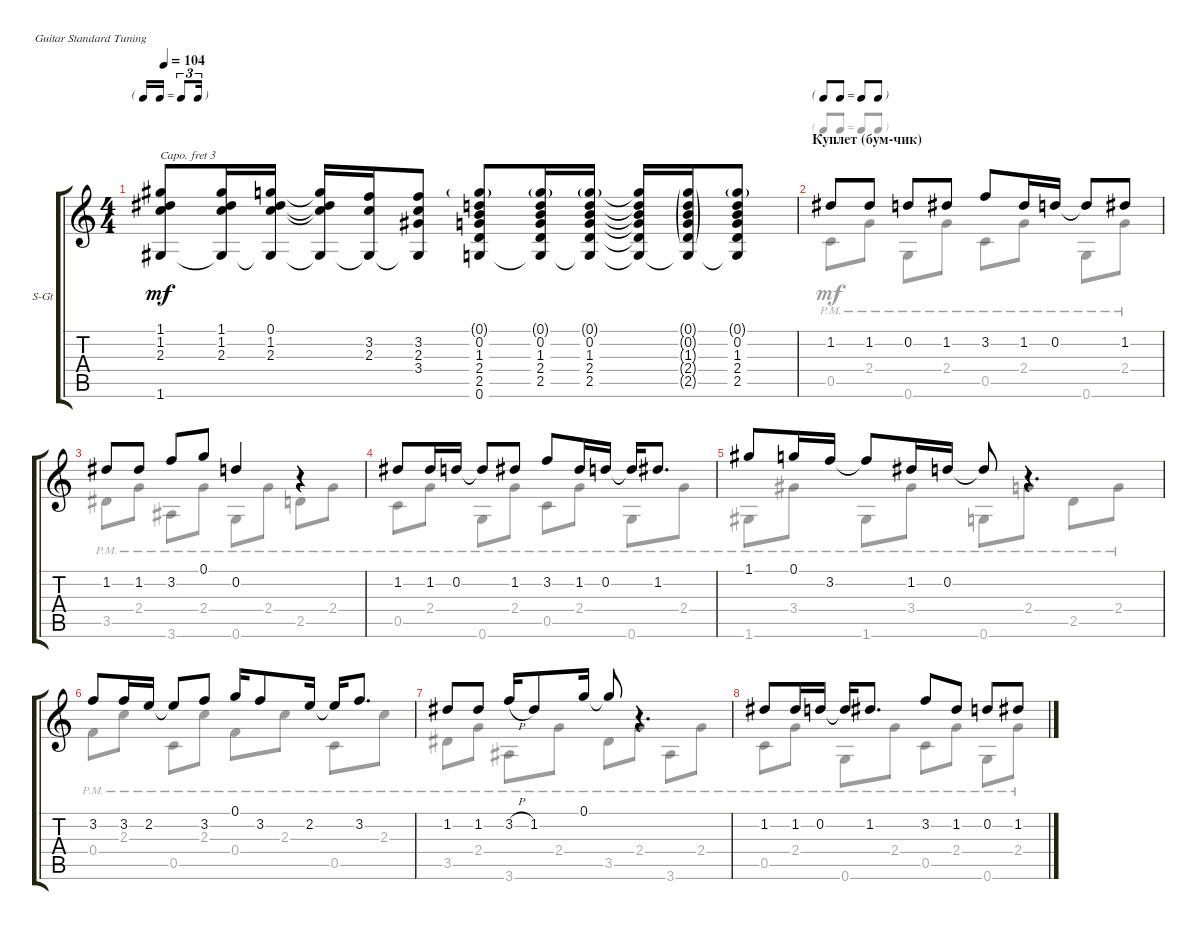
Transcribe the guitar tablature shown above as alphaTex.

\defaultSystemsLayout 4
\bracketExtendMode groupsimilarinstruments
\firstSystemTrackNameOrientation horizontal
\otherSystemsTrackNameOrientation horizontal
\chordDiagramsInScore
\track ("Steel Guitar" "S-Gt") {instrument acousticguitarsteel}
\staff {score tabs}
\capo 3
\tuning (E4 B3 G3 D3 A2 E2)
\voice
\ts (4 4)
\tf triplet16th
\tempo 104
\clef g2
\ks c
(1.1 1.2 2.3 1.6).8{dy mf} (2.3 1.2 1.1 1.6{t}).16 (0.1 1.2 2.3 1.6{t}).16 (0.1{t} 1.2{t} 2.3{t} 1.6{t}).16 (3.2 2.3 1.6{t}).16 (3.4 2.3 3.2 1.6{t}).8 (0.2 1.3 2.4 2.5 0.6 0.1{g}).8 (0.2 0.1{g} 1.3 2.4 2.5 0.6{t}).16 (0.2 0.1{g} 1.3 2.4 2.5 0.6{t}).16 (0.2{t} 0.1{t} 1.3{t} 2.4{t} 2.5{t} 0.6{t}).16 (0.2{g} 0.1{g} 1.3{g} 2.4{g} 2.5{g} 0.6{t}).16 (0.2 0.1{g} 1.3 2.4 2.5 0.6{t}).8 |
\tf none
\section ("" "Куплет (бум-чик)")
1.2.8 1.2.8 0.2.8 1.2.8 3.2.8 1.2.16 0.2.16 0.2{t}.8 1.2.8 |
1.2.8 1.2.8 3.2.8 0.1.8 0.2.4 r.4 |
1.2.8 1.2.16 0.2.16 0.2{t}.8 1.2.8 3.2.8 1.2.16 0.2.16 0.2{t}.16 1.2.8{d} |
1.1.8 0.1.16 3.2.16 3.2{t}.8 1.2.16 0.2.16 0.2{t}.8 r.4{d} |
3.2.8 3.2.16 2.2.16 2.2{t}.8 3.2.8 0.1.16 3.2.8 2.2.16 2.2{t}.16 3.2.8{d} |
1.2.8 1.2.8 3.2{h}.16 1.2.8 0.1.16 0.1{t}.8 r.4{d} |
1.2.8 1.2.16 0.2.16 0.2{t}.16 1.2.8{d} 3.2.8 1.2.8 0.2.8 1.2.8
\voice
\clef g2
\ottava regular
\simile none
\ks c
|
0.5{pm}.8 2.4{pm}.8 0.6{pm}.8 2.4{pm}.8 0.5{pm}.8 2.4{pm}.8 0.6{pm}.8 2.4{pm}.8 |
3.5{pm}.8 2.4{pm}.8 3.6{pm}.8 2.4{pm}.8 0.6{pm}.8 2.4{pm}.8 2.5{pm}.8 2.4{pm}.8 |
0.5{pm}.8 2.4{pm}.8 0.6{pm}.8 2.4{pm}.8 0.5{pm}.8 2.4{pm}.8 0.6{pm}.8 2.4{pm}.8 |
1.6{pm}.8 3.4{pm}.8 1.6{pm}.8 3.4{pm}.8 0.6{pm}.8 2.4{pm}.8 2.5{pm}.8 2.4{pm}.8 |
0.4{pm}.8 2.3{pm}.8 0.5{pm}.8 2.3{pm}.8 0.4{pm}.8 2.3{pm}.8 0.5{pm}.8 2.3{pm}.8 |
3.5{pm}.8 2.4{pm}.8 3.6{pm}.8 2.4{pm}.8 3.5{pm}.8 2.4{pm}.8 3.6{pm}.8 2.4{pm}.8 |
0.5{pm}.8 2.4{pm}.8 0.6{pm}.8 2.4{pm}.8 0.5{pm}.8 2.4{pm}.8 0.6{pm}.8 2.4{pm}.8
